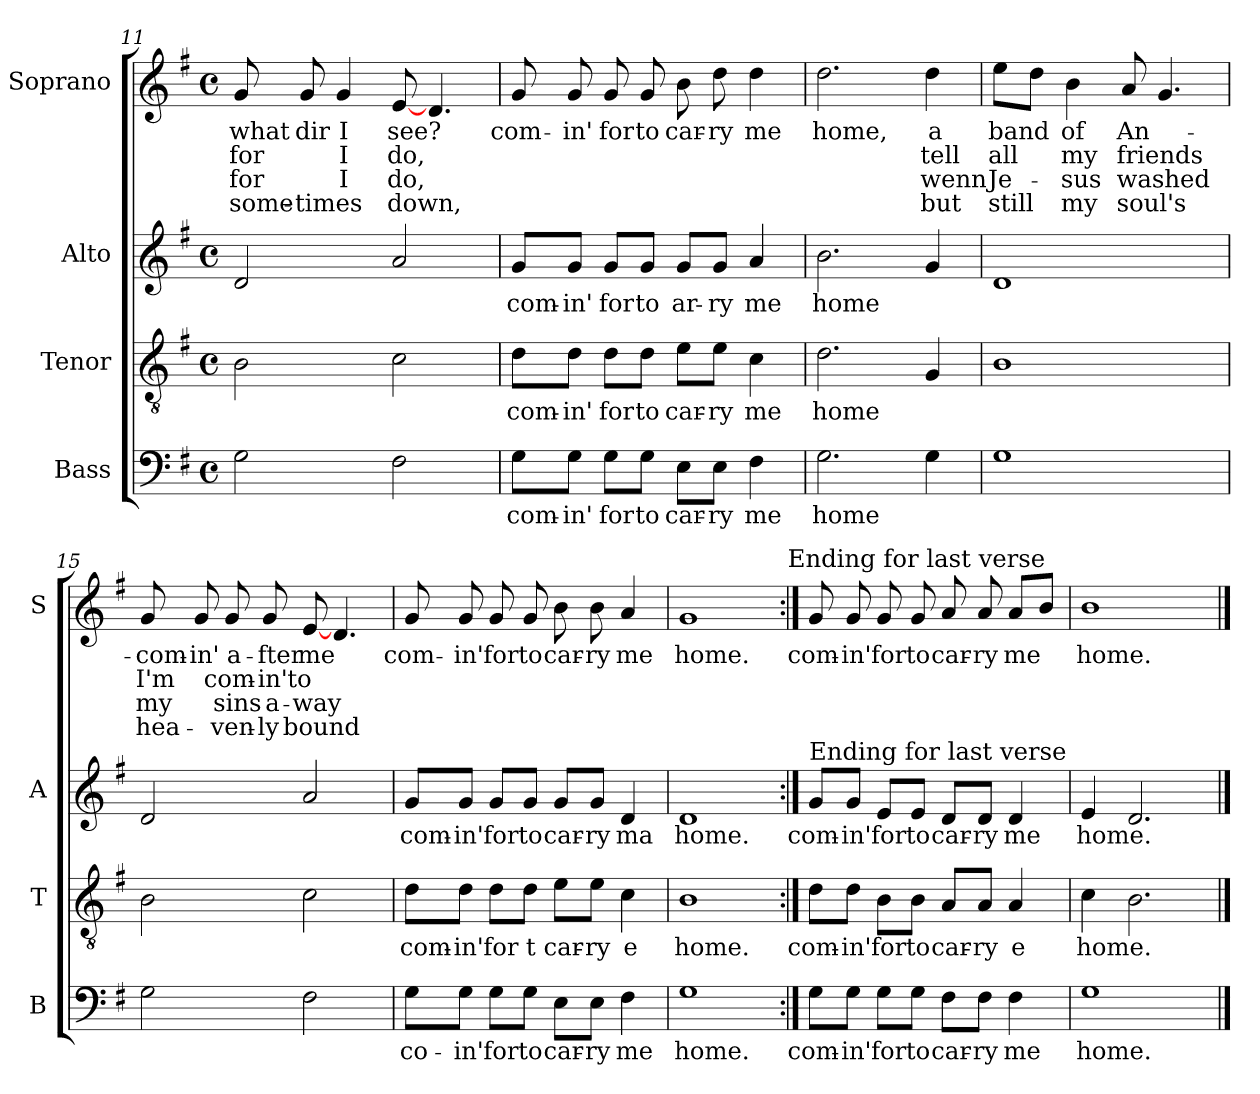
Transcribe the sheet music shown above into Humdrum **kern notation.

**kern	**text	**kern	**text	**kern	**text	**kern	**text	**text	**text	**text
*part4	*part4	*part3	*part3	*part2	*part2	*part1	*part1	*part1	*part1	*part1
*staff4	*staff4	*staff3	*staff3	*staff2	*staff2	*staff1	*staff1	*staff1	*staff1	*staff1
*I"Bass	*	*I"Tenor	*	*I"Alto	*	*I"Soprano	*	*	*	*
*I'B	*	*I'T	*	*I'A	*	*I'S	*	*	*	*
!!LO:PB:g=z
*clefF4	*	*clefGv2	*	*clefG2	*	*clefG2	*	*	*	*
*k[f#]	*	*k[f#]	*	*k[f#]	*	*k[f#]	*	*	*	*
*G:	*	*G:	*	*G:	*	*G:	*	*	*	*
*M4/4	*	*M4/4	*	*M4/4	*	*M4/4	*	*	*	*
*met(c)	*	*met(c)	*	*met(c)	*	*met(c)	*	*	*	*
=11	=11	=11	=11	=11	=11	=11	=11	=11	=11	=11
2G\	.	2B\	.	2d/	.	8g/	what	-for	-for	some-
.	.	.	.	.	.	8g/	dir	.	.	-times
.	.	.	.	.	.	4g/	I	I	I	.
2F#\	.	2c\	.	2a/	.	[8e/	see?	do,	do,	down,
.	.	.	.	.	.	4.d/	.	.	.	.
=12	=12	=12	=12	=12	=12	=12	=12	=12	=12	=12
8G\L	com-	8d\L	com-	8g/L	com-	8g/	com-	.	.	.
8G\J	-in'	8d\J	-in'	8g/J	-in'	8g/	-in'	.	.	.
8G\L	for	8d\L	for	8g/L	for	8g/	for	.	.	.
8G\J	to	8d\J	to	8g/J	to	8g/	to	.	.	.
8E\L	car-	8e\L	car-	8g/L	ar-	8b\	car-	.	.	.
8E\J	-ry	8e\J	-ry	8g/J	-ry	8dd\	-ry	.	.	.
4F#\	me	4c\	me	4a/	me	4dd\	me	.	.	.
=13	=13	=13	=13	=13	=13	=13	=13	=13	=13	=13
2.G\	home	2.d\	home	2.b\	home	2.dd\	home,	.	.	.
4G\	.	4G/	.	4g/	.	4dd\	a	tell	wenn	but
=14	=14	=14	=14	=14	=14	=14	=14	=14	=14	=14
1G	.	1B	.	1d	.	8ee\L	band	all	Je-	still
.	.	.	.	.	.	8dd\J	.	.	.	.
.	.	.	.	.	.	4b\	of	my	-sus	my
.	.	.	.	.	.	8a/	An-	friends	washed	soul's
.	.	.	.	.	.	4.g/	.	.	.	.
!!LO:LB:g=z
=15	=15	=15	=15	=15	=15	=15	=15	=15	=15	=15
2G\	.	2B\	.	2d/	.	8g/	-com-	I'm	my	hea-
.	.	.	.	.	.	8g/	-in'	.	.	.
.	.	.	.	.	.	8g/	a-	com-	sins	-ven-
.	.	.	.	.	.	8g/	-fter	-in'	a-	-ly
2F#\	.	2c\	.	2a/	.	[8e/	me	to	-way	bound
.	.	.	.	.	.	4.d/	.	.	.	.
=16	=16	=16	=16	=16	=16	=16	=16	=16	=16	=16
8G\L	co-	8d\L	com-	8g/L	com-	8g/	com-	.	.	.
8G\J	-in'	8d\J	-in'	8g/J	-in'	8g/	-in'	.	.	.
8G\L	for	8d\L	for	8g/L	for	8g/	for	.	.	.
8G\J	to	8d\J	t	8g/J	to	8g/	to	.	.	.
8E\L	car-	8e\L	car-	8g/L	car-	8b\	car-	.	.	.
8E\J	-ry	8e\J	-ry	8g/J	-ry	8b\	-ry	.	.	.
4F#\	me	4c\	e	4d/	ma	4a/	me	.	.	.
=17	=17	=17	=17	=17	=17	=17	=17	=17	=17	=17
1G	home.	1B	home.	1d	home.	1g	home.	.	.	.
!	!	!	!	!	!	!LO:TX:a:t=Ending for last verse	!	!	!	!
=18:|!	=18:|!	=18:|!	=18:|!	=18:|!	=18:|!	=18:|!	=18:|!	=18:|!	=18:|!	=18:|!
!	!	!	!	!LO:TX:a:t=Ending for last verse	!	!	!	!	!	!
8G\L	com-	8d\L	com-	8g/L	com-	8g/	com-	.	.	.
8G\J	-in'	8d\J	-in'	8g/J	-in'	8g/	-in'	.	.	.
8G\L	for	8B\L	for	8e/L	for	8g/	for	.	.	.
8G\J	to	8B\J	to	8e/J	to	8g/	to	.	.	.
8F#\L	car-	8A/L	car-	8d/L	car-	8a/	car-	.	.	.
8F#\J	-ry	8A/J	-ry	8d/J	-ry	8a/	-ry	.	.	.
4F#\	me	4A/	e	4d/	me	8a/L	me	.	.	.
.	.	.	.	.	.	8b/J	.	.	.	.
=19	=19	=19	=19	=19	=19	=19	=19	=19	=19	=19
1G	home.	4c\	home.	4e/	home.	1b	home.	.	.	.
.	.	2.B\	.	2.d/	.	.	.	.	.	.
==	==	==	==	==	==	==	==	==	==	==
*-	*-	*-	*-	*-	*-	*-	*-	*-	*-	*-
